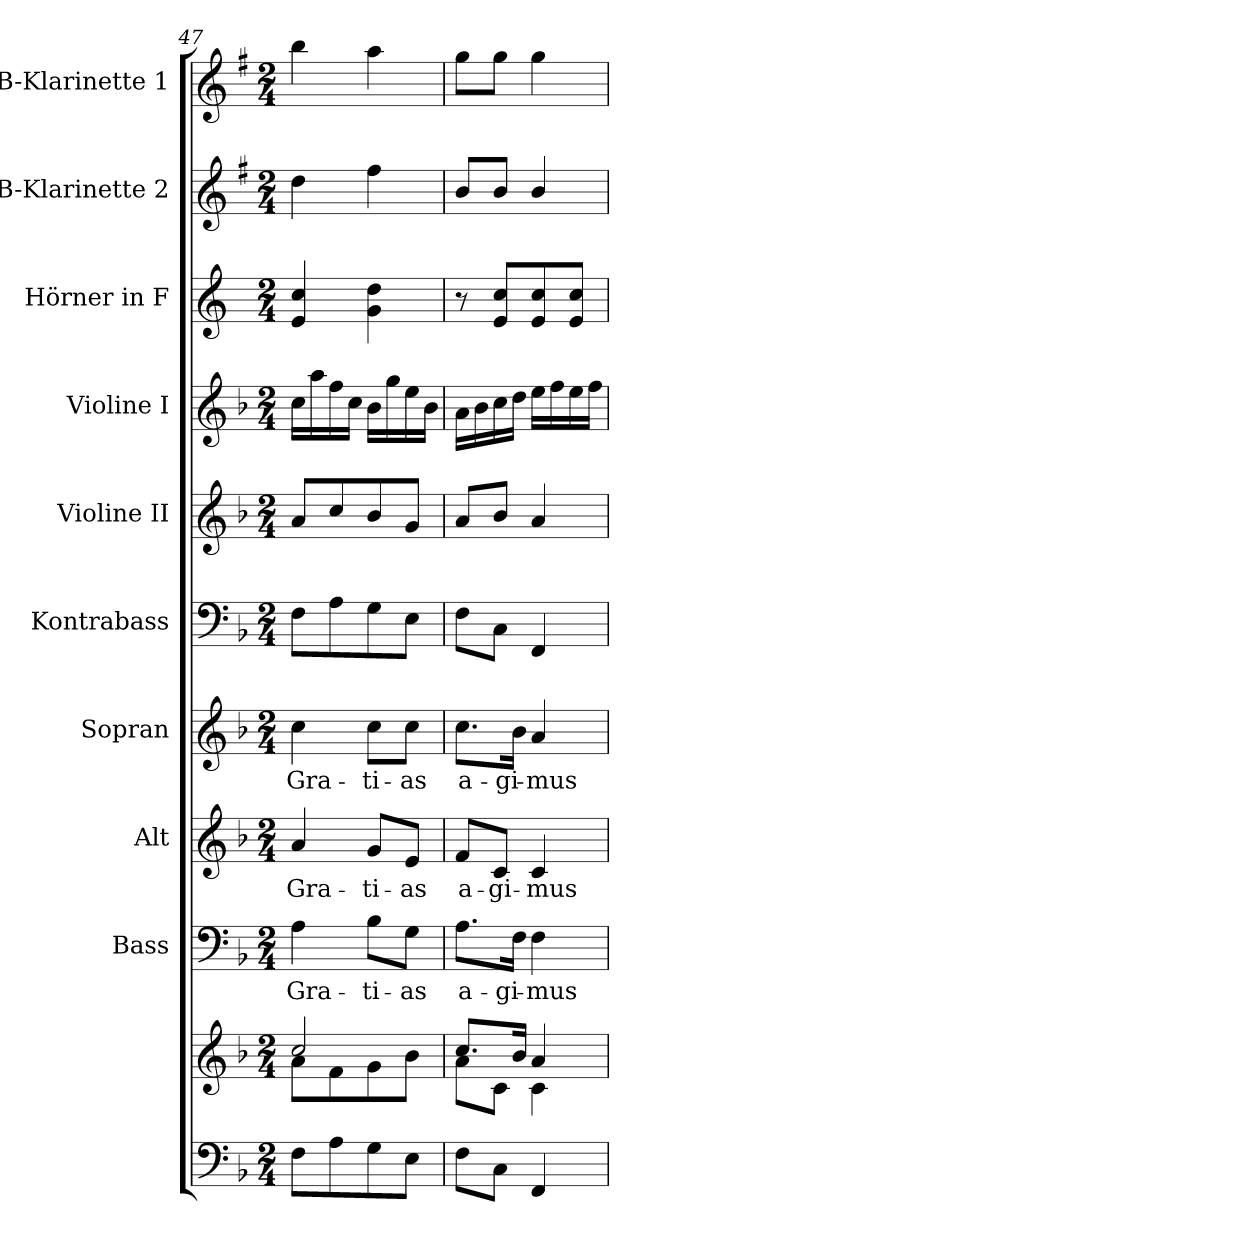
**kern	**kern	**kern	**text	**kern	**text	**kern	**text	**kern	**kern	**kern	**kern	**kern	**kern
*part10	*part10	*part9	*part9	*part8	*part8	*part7	*part7	*part6	*part5	*part4	*part3	*part2	*part1
*staff11	*staff10	*staff9	*staff9	*staff8	*staff8	*staff7	*staff7	*staff6	*staff5	*staff4	*staff3	*staff2	*staff1
*	*	*I"Bass	*	*I"Alt	*	*I"Sopran	*	*I"Kontrabass	*I"Violine II	*I"Violine I	*I"Hörner in F	*I"B-Klarinette 2	*I"B-Klarinette 1
*	*	*I'B.	*	*I'A.	*	*I'S.	*	*I'Kb.	*I'Vl. II	*I'Vl. I	*	*I'B Kl. 2	*I'B Kl. 1
*clefF4	*clefG2	*clefF4	*	*clefG2	*	*clefG2	*	*clefF4	*clefG2	*clefG2	*clefG2	*clefG2	*clefG2
*	*	*	*	*	*	*	*	*ITrd7c12	*	*	*ITrd4c7	*ITrd1c2	*ITrd1c2
*k[b-]	*k[b-]	*k[b-]	*	*k[b-]	*	*k[b-]	*	*k[b-]	*k[b-]	*k[b-]	*k[b-]	*k[b-]	*k[b-]
*F:	*F:	*F:	*	*F:	*	*F:	*	*F:	*F:	*F:	*F:	*F:	*F:
*M2/4	*M2/4	*M2/4	*	*M2/4	*	*M2/4	*	*M2/4	*M2/4	*M2/4	*M2/4	*M2/4	*M2/4
=47	=47	=47	=47	=47	=47	=47	=47	=47	=47	=47	=47	=47	=47
*	*^	*	*	*	*	*	*	*	*	*	*	*	*
!	!	!	!	!LO:LY:b	!	!LO:LY:b	!	!LO:LY:b	!	!	!	!	!	!
8F\L	2cc/	8a\L	4A\	Gra-	4a/	Gra-	4cc\	Gra-	8FF\L	8a/L	16cc\LL	4A/ 4f/	4cc\	4aa\
.	.	.	.	.	.	.	.	.	.	.	16aa\	.	.	.
8A\	.	8f\	.	.	.	.	.	.	8AA\	8cc/	16ff\	.	.	.
.	.	.	.	.	.	.	.	.	.	.	16cc\JJ	.	.	.
!	!	!	!	!LO:LY:b	!	!LO:LY:b	!	!LO:LY:b	!	!	!	!	!	!
8G\	.	8g\	8B-\L	-ti-	8g/L	-ti-	8cc\L	-ti-	8GG\	8b-/	16b-\LL	4c\ 4g\	4ee\	4gg\
.	.	.	.	.	.	.	.	.	.	.	16gg\	.	.	.
!	!	!	!	!LO:LY:b	!	!LO:LY:b	!	!LO:LY:b	!	!	!	!	!	!
8E\J	.	8b-\J	8G\J	-as	8e/J	-as	8cc\J	-as	8EE\J	8g/J	16ee\	.	.	.
.	.	.	.	.	.	.	.	.	.	.	16b-\JJ	.	.	.
=48	=48	=48	=48	=48	=48	=48	=48	=48	=48	=48	=48	=48	=48	=48
!	!	!	!	!LO:LY:b	!	!LO:LY:b	!	!LO:LY:b	!	!	!	!	!	!
8F\L	8.cc/L	8a\L	8.A\L	a-	8f/L	a-	8.cc\L	a-	8FF\L	8a/L	16a\LL	8r	8a/L	8ff\L
.	.	.	.	.	.	.	.	.	.	.	16b-\	.	.	.
!	!	!	!	!	!	!LO:LY:b	!	!	!	!	!	!	!	!
8C\J	.	8c\J	.	.	8c/J	-gi-	.	.	8CC\J	8b-/J	16cc\	8A/ 8f/L	8a/J	8ff\J
!	!	!	!	!LO:LY:b	!	!	!	!LO:LY:b	!	!	!	!	!	!
.	16b-/Jk	.	16F\Jk	-gi-	.	.	16b-\Jk	-gi-	.	.	16dd\JJ	.	.	.
!	!	!	!	!LO:LY:b	!	!LO:LY:b	!	!LO:LY:b	!	!	!	!	!	!
4FF/	4a/	4c\	4F\	-mus	4c/	-mus	4a/	-mus	4FFF/	4a/	16ee\LL	8A/ 8f/	4a/	4ff\
.	.	.	.	.	.	.	.	.	.	.	16ff\	.	.	.
.	.	.	.	.	.	.	.	.	.	.	16ee\	8A/ 8f/J	.	.
.	.	.	.	.	.	.	.	.	.	.	16ff\JJ	.	.	.
*	*v	*v	*	*	*	*	*	*	*	*	*	*	*	*
=	=	=	=	=	=	=	=	=	=	=	=	=	=
*-	*-	*-	*-	*-	*-	*-	*-	*-	*-	*-	*-	*-	*-
